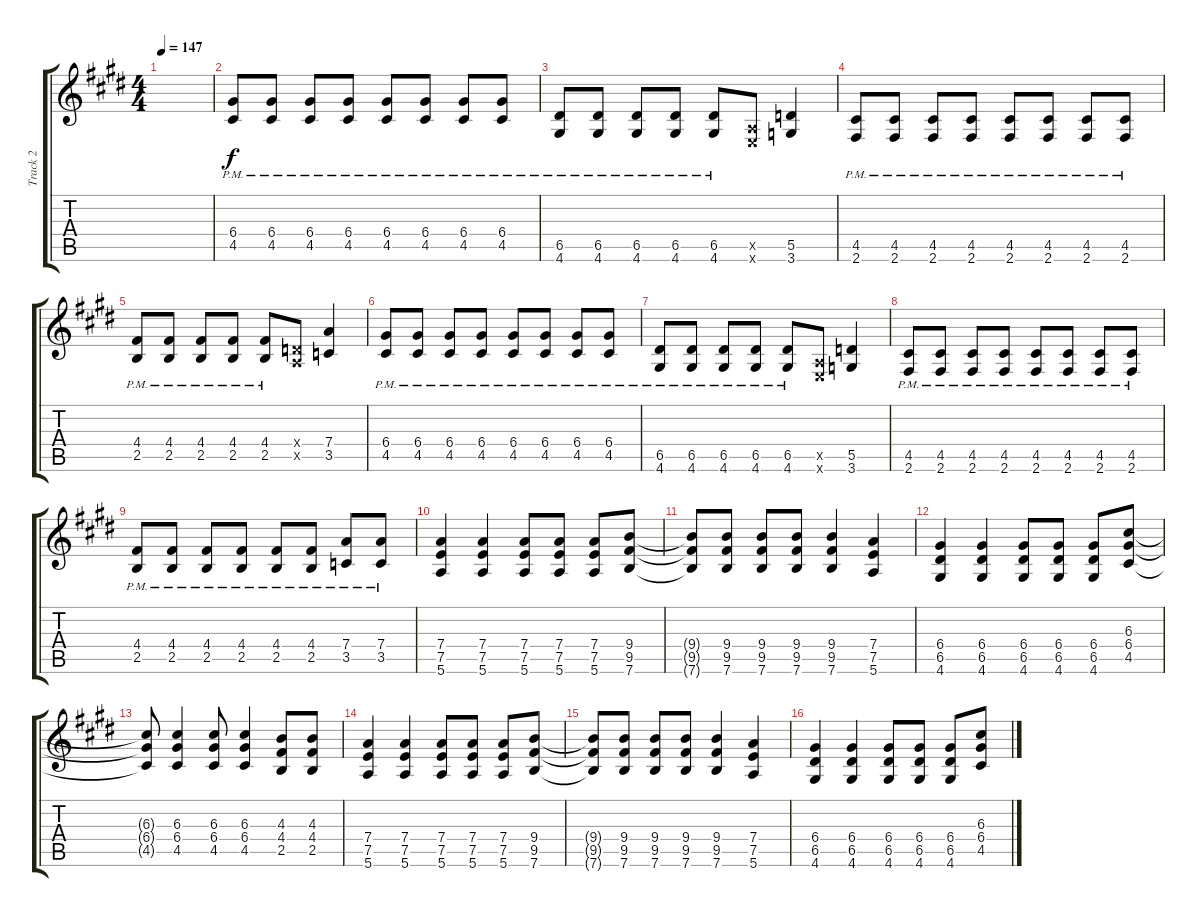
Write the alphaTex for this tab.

\track ("Track 2" "Track 2") {instrument distortionguitar}
\staff {score tabs}
\tuning (E4 B3 G3 D3 A2 E2) {hide}
\ts (4 4)
\tempo 147
\clef g2
\ks e
|
(6.4{pm} 4.5{pm}).8 (6.4{pm} 4.5{pm}).8 (6.4{pm} 4.5{pm}).8 (6.4{pm} 4.5{pm}).8 (6.4{pm} 4.5{pm}).8 (6.4{pm} 4.5{pm}).8 (6.4{pm} 4.5{pm}).8 (6.4{pm} 4.5{pm}).8 |
(6.5{pm} 4.6{pm}).8 (6.5{pm} 4.6{pm}).8 (6.5{pm} 4.6{pm}).8 (6.5{pm} 4.6{pm}).8 (6.5{pm} 4.6{pm}).8 (0.5{x} 0.6{x}).8 (5.5 3.6).4 |
(4.5{pm} 2.6{pm}).8 (4.5{pm} 2.6{pm}).8 (4.5{pm} 2.6{pm}).8 (4.5{pm} 2.6{pm}).8 (4.5{pm} 2.6{pm}).8 (4.5{pm} 2.6{pm}).8 (4.5{pm} 2.6{pm}).8 (4.5{pm} 2.6{pm}).8 |
(4.4{pm} 2.5{pm}).8 (4.4{pm} 2.5{pm}).8 (4.4{pm} 2.5{pm}).8 (4.4{pm} 2.5{pm}).8 (4.4{pm} 2.5{pm}).8 (0.4{x} 0.5{x}).8 (7.4 3.5).4 |
(6.4{pm} 4.5{pm}).8 (6.4{pm} 4.5{pm}).8 (6.4{pm} 4.5{pm}).8 (6.4{pm} 4.5{pm}).8 (6.4{pm} 4.5{pm}).8 (6.4{pm} 4.5{pm}).8 (6.4{pm} 4.5{pm}).8 (6.4{pm} 4.5{pm}).8 |
(6.5{pm} 4.6{pm}).8 (6.5{pm} 4.6{pm}).8 (6.5{pm} 4.6{pm}).8 (6.5{pm} 4.6{pm}).8 (6.5{pm} 4.6{pm}).8 (0.5{x} 0.6{x}).8 (5.5 3.6).4 |
(4.5{pm} 2.6{pm}).8 (4.5{pm} 2.6{pm}).8 (4.5{pm} 2.6{pm}).8 (4.5{pm} 2.6{pm}).8 (4.5{pm} 2.6{pm}).8 (4.5{pm} 2.6{pm}).8 (4.5{pm} 2.6{pm}).8 (4.5{pm} 2.6{pm}).8 |
(4.4{pm} 2.5{pm}).8 (4.4{pm} 2.5{pm}).8 (4.4{pm} 2.5{pm}).8 (4.4{pm} 2.5{pm}).8 (4.4{pm} 2.5{pm}).8 (4.4{pm} 2.5{pm}).8 (7.4{pm} 3.5{pm}).8 (7.4{pm} 3.5{pm}).8 |
(7.4 7.5 5.6).4 (7.4 7.5 5.6).4 (7.4 7.5 5.6).8 (7.4 7.5 5.6).8 (7.4 7.5 5.6).8 (9.4 9.5 7.6).8 |
(9.4{t} 9.5{t} 7.6{t}).8 (9.4 9.5 7.6).8 (9.4 9.5 7.6).8 (9.4 9.5 7.6).8 (9.4 9.5 7.6).4 (7.4 7.5 5.6).4 |
(6.4 6.5 4.6).4 (6.4 6.5 4.6).4 (6.4 6.5 4.6).8 (6.4 6.5 4.6).8 (6.4 6.5 4.6).8 (6.3 6.4 4.5).8 |
(6.3{t} 6.4{t} 4.5{t}).8 (6.3 6.4 4.5).4 (6.3 6.4 4.5).8 (6.3 6.4 4.5).4 (4.3 4.4 2.5).8 (4.3 4.4 2.5).8 |
(7.4 7.5 5.6).4 (7.4 7.5 5.6).4 (7.4 7.5 5.6).8 (7.4 7.5 5.6).8 (7.4 7.5 5.6).8 (9.4 9.5 7.6).8 |
(9.4{t} 9.5{t} 7.6{t}).8 (9.4 9.5 7.6).8 (9.4 9.5 7.6).8 (9.4 9.5 7.6).8 (9.4 9.5 7.6).4 (7.4 7.5 5.6).4 |
(6.4 6.5 4.6).4 (6.4 6.5 4.6).4 (6.4 6.5 4.6).8 (6.4 6.5 4.6).8 (6.4 6.5 4.6).8 (6.3 6.4 4.5).8
